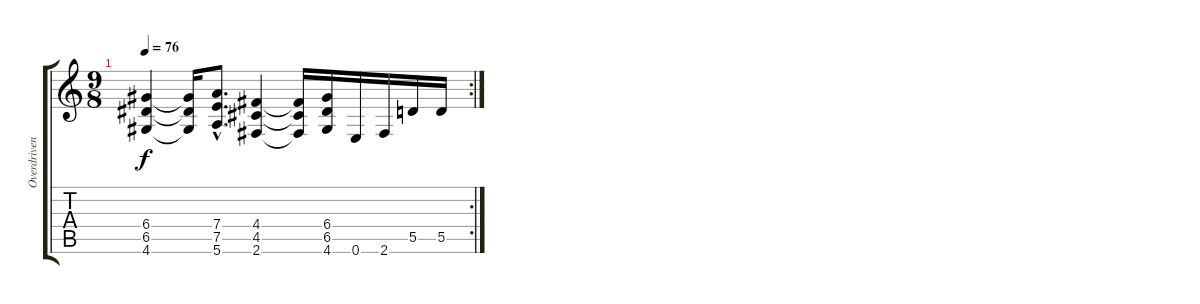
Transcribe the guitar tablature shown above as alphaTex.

\track ("Overdriven Guitar" "Overdriven") {instrument overdrivenguitar}
\staff {score tabs}
\tuning (E4 B3 G3 D3 A2 E2) {hide}
\rc 2
\ts (9 8)
\tempo 76
\clef g2
\ks c
(6.4 6.5 4.6).4{dy f} (6.4{t} 6.5{t} 4.6{t}).16 (7.4{hac} 7.5{hac} 5.6{hac}).8{d} (4.4 4.5 2.6).4 (4.4{t} 4.5{t} 2.6{t}).16 (6.4 6.5 4.6).16 0.6.16 2.6.16 5.5.16 5.5.16
